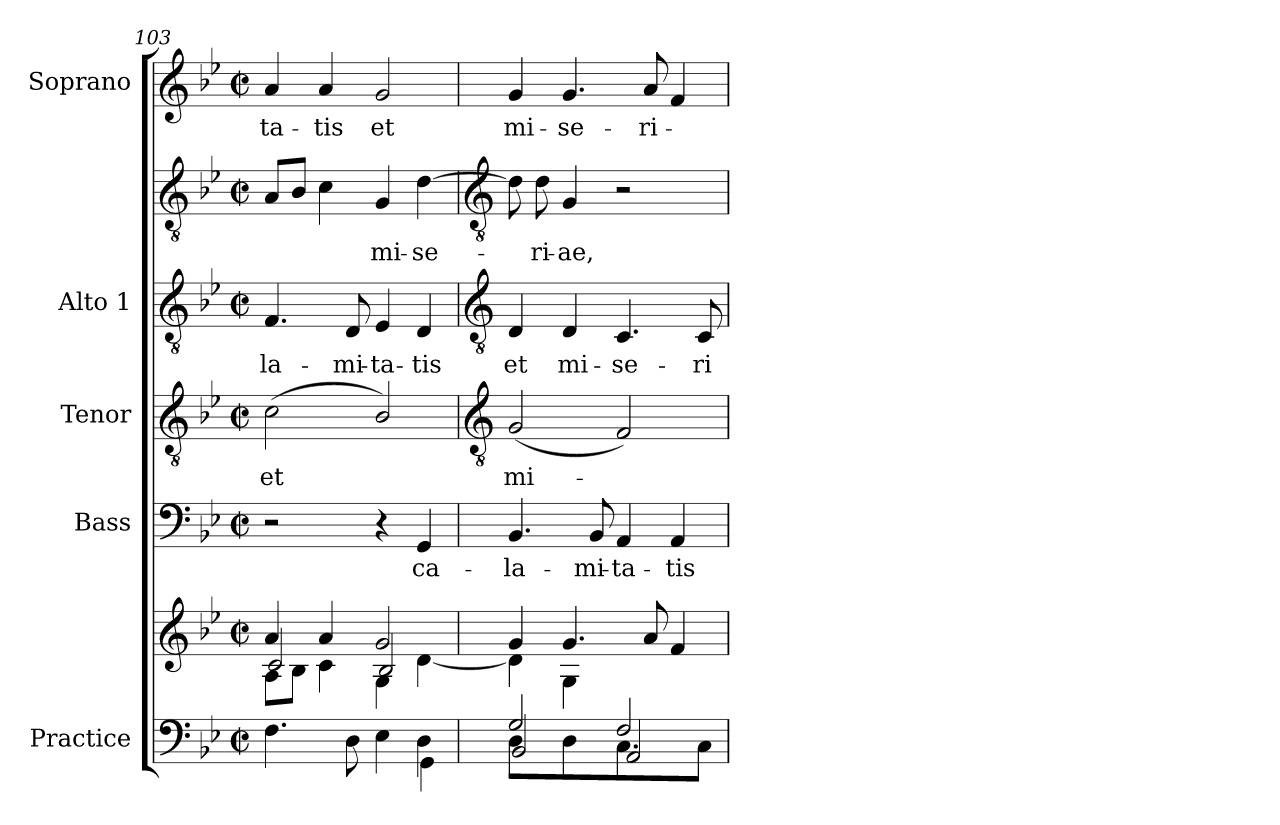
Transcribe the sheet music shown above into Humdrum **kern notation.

**kern	**kern	**kern	**text	**kern	**text	**kern	**text	**kern	**text	**kern	**text
*part5	*part5	*part4	*part4	*part3	*part3	*part2	*part2	*part2	*part2	*part1	*part1
*staff7	*staff6	*staff5	*staff5	*staff4	*staff4	*staff3	*staff3	*staff2	*staff2	*staff1	*staff1
*I"Practice	*	*I"Bass	*	*I"Tenor	*	*I"Alto 1	*	*	*	*I"Soprano	*
*	*	*I'B	*	*I'T	*	*I'A	*	*	*	*I'S	*
*clefF4	*clefG2	*clefF4	*	*clefGv2	*	*clefGv2	*	*clefGv2	*	*clefG2	*
*k[b-e-]	*k[b-e-]	*k[b-e-]	*	*k[b-e-]	*	*k[b-e-]	*	*k[b-e-]	*	*k[b-e-]	*
*B-:	*B-:	*B-:	*	*B-:	*	*B-:	*	*B-:	*	*B-:	*
*M2/2	*M2/2	*M2/2	*	*M2/2	*	*M2/2	*	*M2/2	*	*M2/2	*
*met(c|)	*met(c|)	*met(c|)	*	*met(c|)	*	*met(c|)	*	*met(c|)	*	*met(c|)	*
=103	=103	=103	=103	=103	=103	=103	=103	=103	=103	=103	=103
*^	*^	*	*	*	*	*	*	*	*	*	*
*	*	*	*^	*	*	*	*	*	*	*	*	*	*
!	!	!	!	!	!	!	!	!LO:LY:b	!	!LO:LY:b	!	!	!	!LO:LY:b
4.F\	2ryy	4a/	8A\L	2c/	2r	.	(<2c	et	4.F	la-	8AL	.	4a	-ta-
.	.	.	8B-\J	.	.	.	.	.	.	.	8B-J	.	.	.
!	!	!	!	!	!	!	!	!	!	!	!	!	!	!LO:LY:b
.	.	4a/	4c\	.	.	.	.	.	.	.	4c	.	4a	-tis
!	!	!	!	!	!	!	!	!	!	!LO:LY:b	!	!	!	!
8D\	.	.	.	.	.	.	.	.	8D	-mi-	.	.	.	.
!	!	!	!	!	!	!	!	!	!	!LO:LY:b	!	!LO:LY:b	!	!LO:LY:b
4E-\	4ryy	2g/	4G\	2B-/	4r	.	2B-/)	.	4E-	-ta-	4G	-mi-	2g	et
!	!	!	!	!	!	!LO:LY:b	!	!	!	!LO:LY:b	!	!LO:LY:b	!	!
4D\	4GG\	.	[4d\	.	4GG	ca-	.	.	4D	-tis	[4d	-se-	.	.
*v	*v	*	*	*	*	*	*	*	*	*	*	*	*	*
*	*v	*v	*v	*	*	*	*	*	*	*	*	*	*
!!LO:LB:g=z
=104	=104	=104	=104	=104	=104	=104	=104	=104	=104	=104	=104
*	*	*	*	*clefGv2	*	*clefGv2	*	*clefGv2	*	*	*
*^	*^	*	*	*	*	*	*	*	*	*	*
*	*^	*	*	*	*	*	*	*	*	*	*	*	*
!	!	!	!	!	!	!LO:LY:b	!	!LO:LY:b	!	!LO:LY:b	!	!	!	!LO:LY:b
4D\	2G/	2BB-/	4g/	4d\]	4.BB-	-la-	(<2G	mi-	4D	et	8d]	.	4g	mi-
!	!	!	!	!	!	!	!	!	!	!	!	!LO:LY:b	!	!
.	.	.	.	.	.	.	.	.	.	.	8d	ri-	.	.
!	!	!	!	!	!	!	!	!	!	!LO:LY:b	!	!LO:LY:b	!	!LO:LY:b
4D\	.	.	4.g/	4G\	.	.	.	.	4D	mi-	4G	-ae,	4.g	-se-
!	!	!	!	!	!	!LO:LY:b	!	!	!	!	!	!	!	!
.	.	.	.	.	8BB-	-mi-	.	.	.	.	.	.	.	.
!	!	!	!	!	!	!LO:LY:b	!	!	!	!LO:LY:b	!	!	!	!
4.C\	2F/	2AA/	.	2ryy	4AA/	-ta-	2F)	.	4.C	-se-	2r	.	.	.
!	!	!	!	!	!	!	!	!	!	!	!	!	!	!LO:LY:b
.	.	.	8a/L	.	.	.	.	.	.	.	.	.	8aL	-ri-
!	!	!	!	!	!	!LO:LY:b	!	!	!	!	!	!	!	!
.	.	.	4f/	.	4AA/	-tis	.	.	.	.	.	.	4f	.
!	!	!	!	!	!	!	!	!	!	!LO:LY:b	!	!	!	!
8C\J	.	.	.	.	.	.	.	.	8C	-ri-	.	.	.	.
*v	*v	*v	*	*	*	*	*	*	*	*	*	*	*	*
*	*v	*v	*	*	*	*	*	*	*	*	*	*
=	=	=	=	=	=	=	=	=	=	=	=
*-	*-	*-	*-	*-	*-	*-	*-	*-	*-	*-	*-
